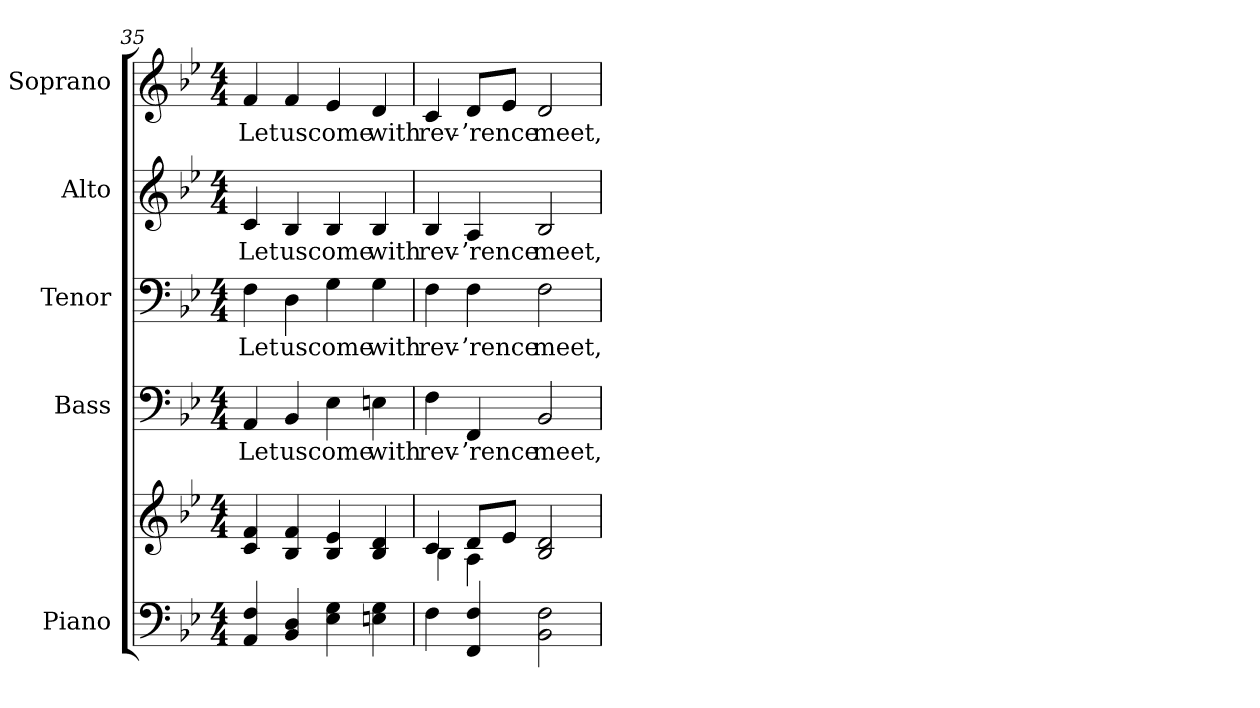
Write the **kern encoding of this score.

**kern	**kern	**kern	**text	**kern	**text	**kern	**text	**kern	**text
*part5	*part5	*part4	*part4	*part3	*part3	*part2	*part2	*part1	*part1
*staff6	*staff5	*staff4	*staff4	*staff3	*staff3	*staff2	*staff2	*staff1	*staff1
*I"Piano	*	*I"Bass	*	*I"Tenor	*	*I"Alto	*	*I"Soprano	*
*I'Pno.	*	*I'B.	*	*I'T.	*	*I'A.	*	*I'S.	*
*clefF4	*clefG2	*clefF4	*	*clefF4	*	*clefG2	*	*clefG2	*
*k[b-e-]	*k[b-e-]	*k[b-e-]	*	*k[b-e-]	*	*k[b-e-]	*	*k[b-e-]	*
*B-:	*B-:	*B-:	*	*B-:	*	*B-:	*	*B-:	*
*M4/4	*M4/4	*M4/4	*	*M4/4	*	*M4/4	*	*M4/4	*
=35	=35	=35	=35	=35	=35	=35	=35	=35	=35
!	!	!	!LO:LY:b:color=#000000	!	!	!	!	!	!
!	!	!	!	!	!LO:LY:b:color=#000000	!	!	!	!
!	!	!	!	!	!	!	!LO:LY:b:color=#000000	!	!
!	!	!	!	!	!	!	!	!	!LO:LY:b:color=#000000
4AAi/ 4Fi	4ci/ 4fi	4AAi/	Let	4Fi\	Let	4ci/	Let	4fi/	Let
!	!	!	!LO:LY:b:color=#000000	!	!	!	!	!	!
!	!	!	!	!	!LO:LY:b:color=#000000	!	!	!	!
!	!	!	!	!	!	!	!LO:LY:b:color=#000000	!	!
!	!	!	!	!	!	!	!	!	!LO:LY:b:color=#000000
4BB-i/ 4Di	4B-i/ 4fi	4BB-i/	us	4Di\	us	4B-i/	us	4fi/	us
!	!	!	!LO:LY:b:color=#000000	!	!	!	!	!	!
!	!	!	!	!	!LO:LY:b:color=#000000	!	!	!	!
!	!	!	!	!	!	!	!LO:LY:b:color=#000000	!	!
!	!	!	!	!	!	!	!	!	!LO:LY:b:color=#000000
4E-i\ 4Gi	4B-i/ 4e-i	4E-i\	come	4Gi\	come	4B-i/	come	4e-i/	come
!	!	!	!LO:LY:b:color=#000000	!	!	!	!	!	!
!	!	!	!	!	!LO:LY:b:color=#000000	!	!	!	!
!	!	!	!	!	!	!	!LO:LY:b:color=#000000	!	!
!	!	!	!	!	!	!	!	!	!LO:LY:b:color=#000000
4Eni\ 4Gi	4B-i/ 4di	4Eni\	with	4Gi\	with	4B-i/	with	4di/	with
=36	=36	=36	=36	=36	=36	=36	=36	=36	=36
*	*^	*	*	*	*	*	*	*	*
!	!	!	!	!LO:LY:b:color=#000000	!	!	!	!	!	!
!	!	!	!	!	!	!LO:LY:b:color=#000000	!	!	!	!
!	!	!	!	!	!	!	!	!LO:LY:b:color=#000000	!	!
!	!	!	!	!	!	!	!	!	!	!LO:LY:b:color=#000000
4Fi\	4ci/	4B-i\	4Fi\	rev-	4Fi\	rev-	4B-i/	rev-	4ci/	rev-
!	!	!	!	!LO:LY:b:color=#000000	!	!	!	!	!	!
!	!	!	!	!	!	!LO:LY:b:color=#000000	!	!	!	!
!	!	!	!	!	!	!	!	!LO:LY:b:color=#000000	!	!
!	!	!	!	!	!	!	!	!	!	!LO:LY:b:color=#000000
4FFi/ 4Fi	8di/L	4Ai\	4FFi/	-’rence	4Fi\	-’rence	4Ai/	-’rence	8di/L	-’rence
.	8e-i/J	.	.	.	.	.	.	.	8e-i/J	.
!	!	!	!	!LO:LY:b:color=#000000	!	!	!	!	!	!
!	!	!	!	!	!	!LO:LY:b:color=#000000	!	!	!	!
!	!	!	!	!	!	!	!	!LO:LY:b:color=#000000	!	!
!	!	!	!	!	!	!	!	!	!	!LO:LY:b:color=#000000
2BB-i\ 2Fi	2B-i/ 2di	2ryy	2BB-i/	meet,	2Fi\	meet,	2B-i/	meet,	2di/	meet,
*	*v	*v	*	*	*	*	*	*	*	*
=	=	=	=	=	=	=	=	=	=
*-	*-	*-	*-	*-	*-	*-	*-	*-	*-
